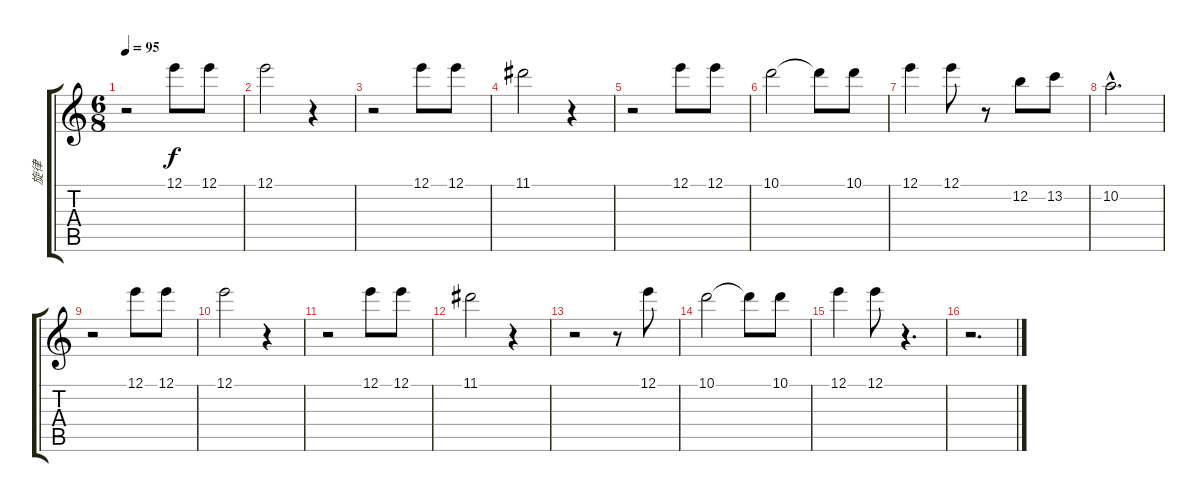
\track ("旋律" "旋律") {instrument acousticguitarnylon}
\staff {score tabs}
\tuning (E4 B3 G3 D3 A2 E2) {hide}
\ts (6 8)
\tempo 95
\clef g2
\ks c
r.2{dy f} 12.1.8 12.1.8 |
12.1.2 r.4 |
r.2 12.1.8 12.1.8 |
11.1.2 r.4 |
r.2 12.1.8 12.1.8 |
10.1.2 10.1{t}.8 10.1.8 |
12.1.4 12.1.8 r.8 12.2.8 13.2.8 |
10.2{hac}.2{d} |
r.2 12.1.8 12.1.8 |
12.1.2 r.4 |
r.2 12.1.8 12.1.8 |
11.1.2 r.4 |
r.2 r.8 12.1.8 |
10.1.2 10.1{t}.8 10.1.8 |
12.1.4 12.1.8 r.4{d} |
r.2{d}
